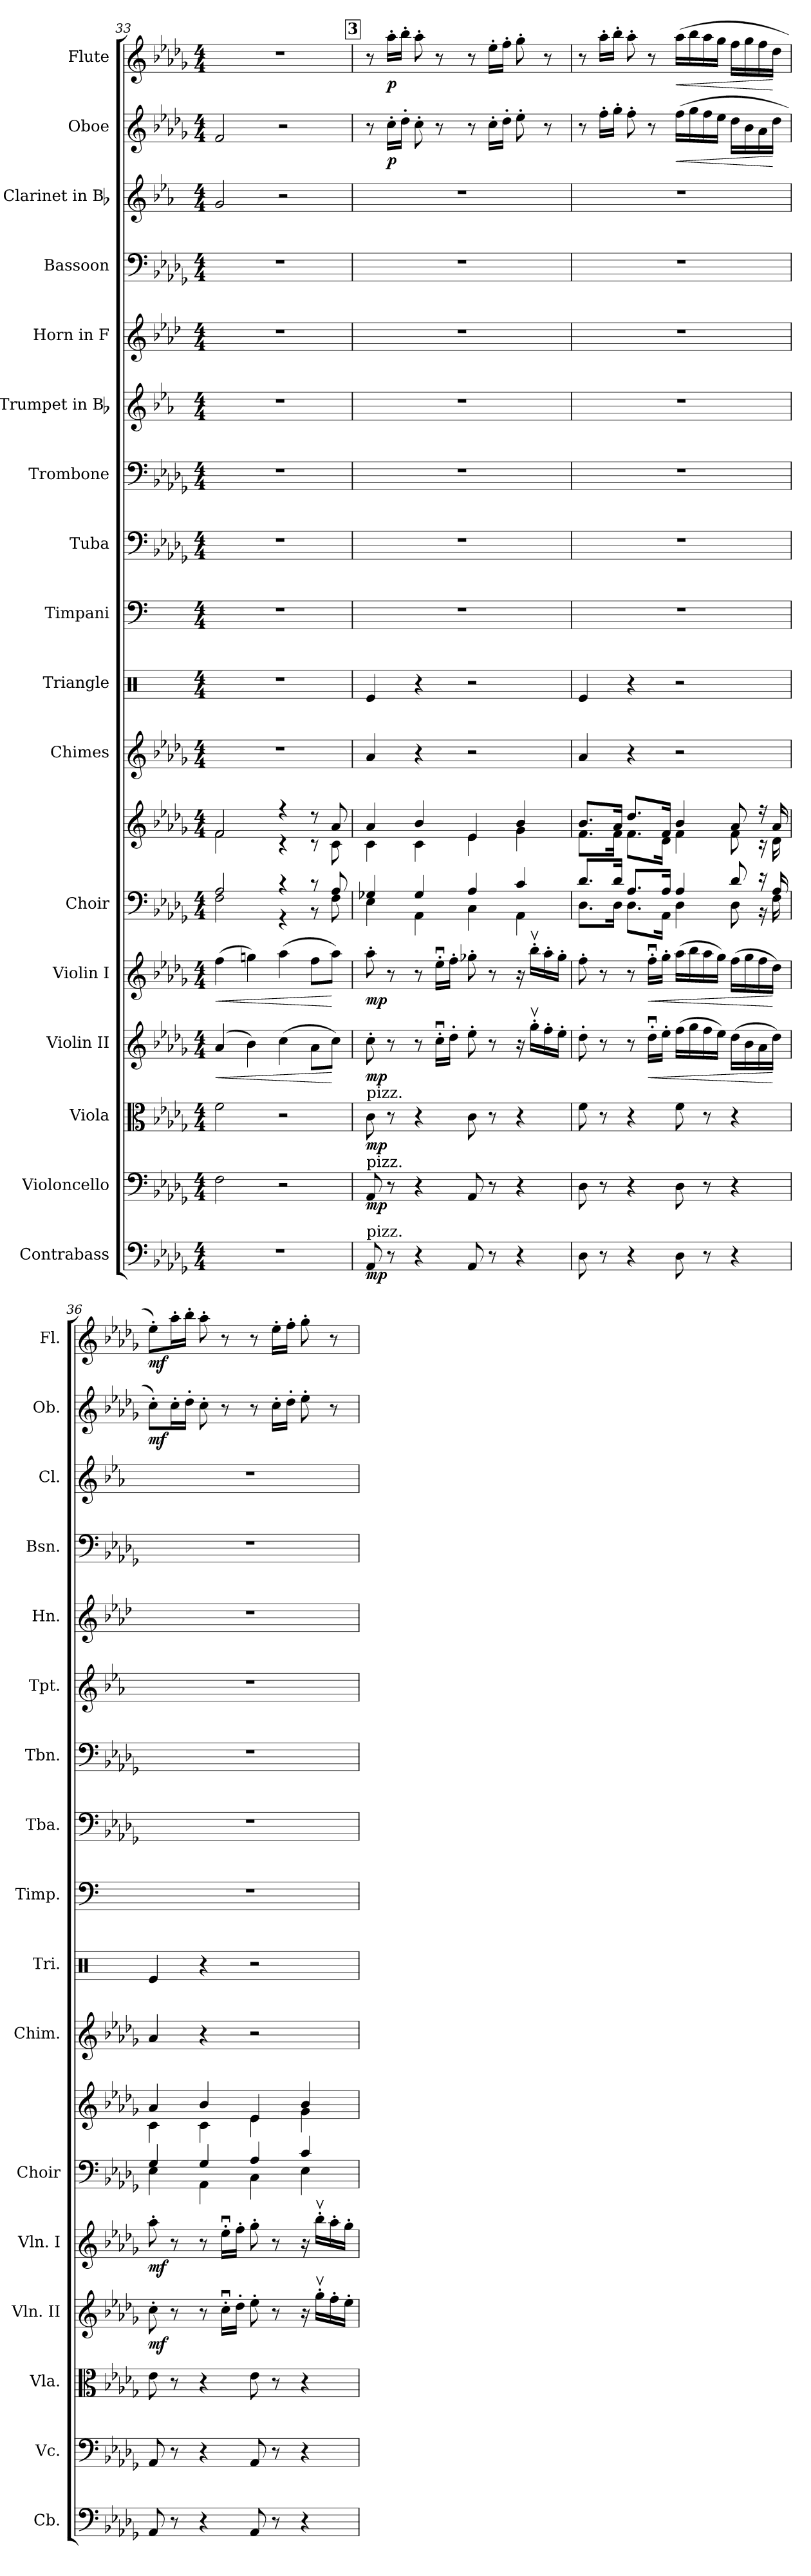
**kern	**dynam	**kern	**dynam	**kern	**dynam	**kern	**dynam	**kern	**dynam	**kern	**kern	**kern	**kern	**kern	**kern	**kern	**kern	**kern	**kern	**kern	**kern	**dynam	**kern	**dynam
*part17	*part17	*part16	*part16	*part15	*part15	*part14	*part14	*part13	*part13	*part12	*part12	*part11	*part10	*part9	*part8	*part7	*part6	*part5	*part4	*part3	*part2	*part2	*part1	*part1
*staff18	*staff18	*staff17	*staff17	*staff16	*staff16	*staff15	*staff15	*staff14	*staff14	*staff13	*staff12	*staff11	*staff10	*staff9	*staff8	*staff7	*staff6	*staff5	*staff4	*staff3	*staff2	*staff2	*staff1	*staff1
*I"Contrabass	*	*I"Violoncello	*	*I"Viola	*	*I"Violin II	*	*I"Violin I	*	*I"Choir	*	*I"Chimes	*I"Triangle	*I"Timpani	*I"Tuba	*I"Trombone	*I"Trumpet in Bb	*I"Horn in F	*I"Bassoon	*I"Clarinet in Bb	*I"Oboe	*	*I"Flute	*
*I'Cb.	*	*I'Vc.	*	*I'Vla.	*	*I'Vln. II	*	*I'Vln. I	*	*I'Choir	*	*I'Chim.	*I'Tri.	*I'Timp.	*I'Tba.	*I'Tbn.	*I'Tpt.	*I'Hn.	*I'Bsn.	*I'Cl.	*I'Ob.	*	*I'Fl.	*
*clefF4	*	*clefF4	*	*clefC3	*	*clefG2	*	*clefG2	*	*clefF4	*clefG2	*clefG2	*clefX	*clefF4	*clefF4	*clefF4	*clefG2	*clefG2	*clefF4	*clefG2	*clefG2	*	*clefG2	*
*ITrd7c12	*	*	*	*	*	*	*	*	*	*	*	*	*	*	*	*	*ITrd1c2	*ITrd4c7	*	*ITrd1c2	*	*	*	*
*k[b-e-a-d-g-]	*	*k[b-e-a-d-g-]	*	*k[b-e-a-d-g-]	*	*k[b-e-a-d-g-]	*	*k[b-e-a-d-g-]	*	*k[b-e-a-d-g-]	*k[b-e-a-d-g-]	*k[b-e-a-d-g-]	*k[]	*k[]	*k[b-e-a-d-g-]	*k[b-e-a-d-g-]	*k[b-e-a-d-g-]	*k[b-e-a-d-g-]	*k[b-e-a-d-g-]	*k[b-e-a-d-g-]	*k[b-e-a-d-g-]	*	*k[b-e-a-d-g-]	*
*D-:	*	*D-:	*	*D-:	*	*D-:	*	*D-:	*	*D-:	*D-:	*D-:	*C:	*C:	*D-:	*D-:	*D-:	*D-:	*D-:	*D-:	*D-:	*	*D-:	*
*M4/4	*	*M4/4	*	*M4/4	*	*M4/4	*	*M4/4	*	*M4/4	*M4/4	*M4/4	*M4/4	*M4/4	*M4/4	*M4/4	*M4/4	*M4/4	*M4/4	*M4/4	*M4/4	*	*M4/4	*
=33	=33	=33	=33	=33	=33	=33	=33	=33	=33	=33	=33	=33	=33	=33	=33	=33	=33	=33	=33	=33	=33	=33	=33	=33
!	!	!	!	!	!	!	!LO:HP:b	!	!LO:HP:b	!	!	!	!	!	!	!	!	!	!	!	!	!	!	!
*	*	*	*	*	*	*	*	*	*	*^	*^	*	*	*	*	*	*	*	*	*	*	*	*	*
1r	.	2Fi\	.	2fi\	.	(4a-i/	<	(4ffi\	<	2A-i/	2Fi\	2fi/	2fi\	1r	1r	1r	1r	1r	1r	1r	1r	2fi/	2fi/	.	1r	.
.	.	.	.	.	.	4b-i\)	.	4ggni\)	.	.	.	.	.	.	.	.	.	.	.	.	.	.	.	.	.	.
.	.	2r	.	2r	.	(4cci\	.	(4aa-i\	.	4r	4r	4r	4r	.	.	.	.	.	.	.	.	2r	2r	.	.	.
.	.	.	.	.	.	8a-i\L	.	8ffi\L	.	8r	8r	8r	8r	.	.	.	.	.	.	.	.	.	.	.	.	.
.	.	.	.	.	.	8cci\J)	[	8aa-i\J)	[	8A-i/	8Fi\	8a-i/	8ci\	.	.	.	.	.	.	.	.	.	.	.	.	.
!!LO:REH:place=s1:B:color=#000000:enc=box:fs=12.8556:t=3
=34	=34	=34	=34	=34	=34	=34	=34	=34	=34	=34	=34	=34	=34	=34	=34	=34	=34	=34	=34	=34	=34	=34	=34	=34	=34	=34
!	!	!	!	!LO:TX:a:t=pizz.	!	!	!	!	!	!	!	!	!	!	!	!	!	!	!	!	!	!	!	!	!	!
!	!	!LO:TX:a:t=pizz.	!	!	!	!	!	!	!	!	!	!	!	!	!	!	!	!	!	!	!	!	!	!	!	!
!LO:TX:a:t=pizz.	!	!	!	!	!	!	!	!	!	!	!	!	!	!	!	!	!	!	!	!	!	!	!	!	!	!
8AAA-i/	mp	8AA-i/	mp	8ci\	mp	8cc'i\	mp	8aa-'i\	mp	4G-Xi/	4E-i\	4a-i/	4ci\	4a-i/	4Rei/	1r	1r	1r	1r	1r	1r	1r	8r	.	8r	.
8r	.	8r	.	8r	.	8r	.	8r	.	.	.	.	.	.	.	.	.	.	.	.	.	.	16cc'i\LL	p	16aa-'i\LL	p
.	.	.	.	.	.	.	.	.	.	.	.	.	.	.	.	.	.	.	.	.	.	.	16dd-'i\JJ	.	16bb-'i\JJ	.
4r	.	4r	.	4r	.	8r	.	8r	.	4G-i/	4AA-i\	4b-i/	4ci\	4r	4r	.	.	.	.	.	.	.	8cc'i\	.	8aa-'i\	.
.	.	.	.	.	.	16ccu'i\LL	.	16ee-u'i\LL	.	.	.	.	.	.	.	.	.	.	.	.	.	.	8r	.	8r	.
.	.	.	.	.	.	16dd-'i\JJ	.	16ff'i\JJ	.	.	.	.	.	.	.	.	.	.	.	.	.	.	.	.	.	.
8AAA-i/	.	8AA-i/	.	8ci\	.	8ee-'i\	.	8gg-X'i\	.	4A-i/	4Ci\	4e-i/	4e-i\	2r	2r	.	.	.	.	.	.	.	8r	.	8r	.
8r	.	8r	.	8r	.	8r	.	8r	.	.	.	.	.	.	.	.	.	.	.	.	.	.	16cc'i\LL	.	16ee-'i\LL	.
.	.	.	.	.	.	.	.	.	.	.	.	.	.	.	.	.	.	.	.	.	.	.	16dd-'i\JJ	.	16ff'i\JJ	.
4r	.	4r	.	4r	.	16r	.	16r	.	4ci/	4AA-i\	4b-i/	4g-i\	.	.	.	.	.	.	.	.	.	8ee-'i\	.	8gg-'i\	.
.	.	.	.	.	.	16gg-v'i\LL	.	16bb-v'i\LL	.	.	.	.	.	.	.	.	.	.	.	.	.	.	.	.	.	.
.	.	.	.	.	.	16ff'i\	.	16aa-'i\	.	.	.	.	.	.	.	.	.	.	.	.	.	.	8r	.	8r	.
.	.	.	.	.	.	16ee-'i\JJ	.	16gg-'i\JJ	.	.	.	.	.	.	.	.	.	.	.	.	.	.	.	.	.	.
!!LO:PB:g=z
=35	=35	=35	=35	=35	=35	=35	=35	=35	=35	=35	=35	=35	=35	=35	=35	=35	=35	=35	=35	=35	=35	=35	=35	=35	=35	=35
8DD-i\	.	8D-i\	.	8fi\	.	8dd-'i\	.	8ff'i\	.	8.d-i/L	8.D-i\L	8.b-i/L	8.fi\L	4a-i/	4Rei/	1r	1r	1r	1r	1r	1r	1r	8r	.	8r	.
8r	.	8r	.	8r	.	8r	.	8r	.	.	.	.	.	.	.	.	.	.	.	.	.	.	16ff'i\LL	.	16aa-'i\LL	.
.	.	.	.	.	.	.	.	.	.	16d-i/Jk	16D-i\Jk	16a-i/Jk	16fi\Jk	.	.	.	.	.	.	.	.	.	16gg-'i\JJ	.	16bb-'i\JJ	.
4r	.	4r	.	4r	.	8r	.	8r	.	8.A-i/L	8.D-i\L	8.dd-i/L	8.fi\L	4r	4r	.	.	.	.	.	.	.	8ff'i\	.	8aa-'i\	.
!	!	!	!	!	!	!	!LO:HP:b	!	!LO:HP:b	!	!	!	!	!	!	!	!	!	!	!	!	!	!	!	!	!
.	.	.	.	.	.	16dd-u'i\LL	<	16ffu'i\LL	<	.	.	.	.	.	.	.	.	.	.	.	.	.	8r	.	8r	.
.	.	.	.	.	.	16ee-'i\JJ	.	16gg-'i\JJ	.	16A-i/Jk	16AA-i\Jk	16fi/Jk	16d-i\Jk	.	.	.	.	.	.	.	.	.	.	.	.	.
!	!	!	!	!	!	!	!	!	!	!	!	!	!	!	!	!	!	!	!	!	!	!	!	!LO:HP:b	!	!LO:HP:b
8DD-i\	.	8D-i\	.	8fi\	.	(16ffi\LL	.	(16aa-i\LL	.	4A-i/	4D-i\	4b-i/	4fi\	2r	2r	.	.	.	.	.	.	.	(16ffi\LL	<	(16aa-i\LL	<
.	.	.	.	.	.	16gg-i\	.	16bb-i\	.	.	.	.	.	.	.	.	.	.	.	.	.	.	16gg-i\	.	16bb-i\	.
8r	.	8r	.	8r	.	16ffi\	.	16aa-i\	.	.	.	.	.	.	.	.	.	.	.	.	.	.	16ffi\	.	16aa-i\	.
.	.	.	.	.	.	16ee-i\JJ)	.	16gg-i\JJ)	.	.	.	.	.	.	.	.	.	.	.	.	.	.	16ee-i\JJ	.	16gg-i\JJ	.
4r	.	4r	.	4r	.	(16dd-i\LL	.	(16ffi\LL	.	8d-i/	8D-i\	8a-i/	8fi\	.	.	.	.	.	.	.	.	.	16dd-i\LL	.	16ffi\LL	.
.	.	.	.	.	.	16b-i\	.	16gg-i\	.	.	.	.	.	.	.	.	.	.	.	.	.	.	16b-i\	.	16gg-i\	.
.	.	.	.	.	.	16a-i\	.	16ffi\	.	16r	16r	16r	16r	.	.	.	.	.	.	.	.	.	16a-i\	.	16ffi\	.
.	.	.	.	.	.	16dd-i\JJ)	[	16dd-i\JJ)	[	16A-i/	16Fi\	16a-i/	16d-i\	.	.	.	.	.	.	.	.	.	16dd-i\JJ	[	16dd-i\JJ	[
=36	=36	=36	=36	=36	=36	=36	=36	=36	=36	=36	=36	=36	=36	=36	=36	=36	=36	=36	=36	=36	=36	=36	=36	=36	=36	=36
8AAA-i/	.	8AA-i/	.	8e-i\	.	8cc'i\	mf	8aa-'i\	mf	4G-i/	4E-i\	4a-i/	4ci\	4a-i/	4Rei/	1r	1r	1r	1r	1r	1r	1r	8cc'i\L)	mf	8ee-'i\L)	mf
8r	.	8r	.	8r	.	8r	.	8r	.	.	.	.	.	.	.	.	.	.	.	.	.	.	16cc'i\L	.	16aa-'i\L	.
.	.	.	.	.	.	.	.	.	.	.	.	.	.	.	.	.	.	.	.	.	.	.	16dd-'i\JJ	.	16bb-'i\JJ	.
4r	.	4r	.	4r	.	8r	.	8r	.	4G-i/	4AA-i\	4b-i/	4ci\	4r	4r	.	.	.	.	.	.	.	8cc'i\	.	8aa-'i\	.
.	.	.	.	.	.	16ccu'i\LL	.	16ee-u'i\LL	.	.	.	.	.	.	.	.	.	.	.	.	.	.	8r	.	8r	.
.	.	.	.	.	.	16dd-'i\JJ	.	16ff'i\JJ	.	.	.	.	.	.	.	.	.	.	.	.	.	.	.	.	.	.
8AAA-i/	.	8AA-i/	.	8e-i\	.	8ee-'i\	.	8gg-'i\	.	4A-i/	4Ci\	4e-i/	4e-i\	2r	2r	.	.	.	.	.	.	.	8r	.	8r	.
8r	.	8r	.	8r	.	8r	.	8r	.	.	.	.	.	.	.	.	.	.	.	.	.	.	16cc'i\LL	.	16ee-'i\LL	.
.	.	.	.	.	.	.	.	.	.	.	.	.	.	.	.	.	.	.	.	.	.	.	16dd-'i\JJ	.	16ff'i\JJ	.
4r	.	4r	.	4r	.	16r	.	16r	.	4ci/	4E-i\	4b-i/	4g-i\	.	.	.	.	.	.	.	.	.	8ee-'i\	.	8gg-'i\	.
.	.	.	.	.	.	16gg-v'i\LL	.	16bb-v'i\LL	.	.	.	.	.	.	.	.	.	.	.	.	.	.	.	.	.	.
.	.	.	.	.	.	16ff'i\	.	16aa-'i\	.	.	.	.	.	.	.	.	.	.	.	.	.	.	8r	.	8r	.
.	.	.	.	.	.	16ee-'i\JJ	.	16gg-'i\JJ	.	.	.	.	.	.	.	.	.	.	.	.	.	.	.	.	.	.
*	*	*	*	*	*	*	*	*	*	*v	*v	*	*	*	*	*	*	*	*	*	*	*	*	*	*	*
*	*	*	*	*	*	*	*	*	*	*	*v	*v	*	*	*	*	*	*	*	*	*	*	*	*	*
=	=	=	=	=	=	=	=	=	=	=	=	=	=	=	=	=	=	=	=	=	=	=	=	=
*-	*-	*-	*-	*-	*-	*-	*-	*-	*-	*-	*-	*-	*-	*-	*-	*-	*-	*-	*-	*-	*-	*-	*-	*-
